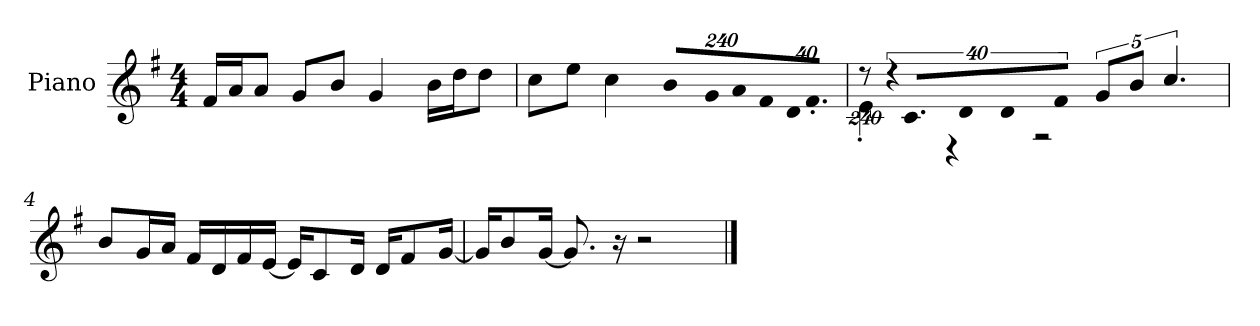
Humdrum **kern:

**kern
*part1
*staff1
*I"Piano
*I'P-no
*clefG2
*k[f#]
*M4/4
*MM90
=1
16f#/LL
16a/J
8a/J
8g/L
8b/J
4g/
16b\LL
16dd\J
8dd\J
=2
8cc\L
8ee\J
4cc\
*Xbrackettup
!LO:N:vis=8
960%137b/L
!LO:N:vis=16
1920%137g/L
!LO:N:vis=16
1920%137a/
!LO:N:vis=16
1920%137f#/
!LO:N:vis=32
640%23d/K
!LO:N:vis=16.
960%103f#'/JJ
=3
*brackettup
!LO:N:vis=16
*^
1920%137r	4e'\
!LO:N:vis=32	!
640%23r	.
!LO:N:vis=16.	!
960%103c/LL	.
!LO:N:vis=16	!
1920%137d/	.
.	4r
!LO:N:vis=16	!
1920%137d/J	.
!LO:N:vis=8	!
960%137f#/J	.
10g/L	2r
10b/J	.
5.cc/	.
*v	*v
!!LO:LB:g=z
=4
8b/L
16g/L
16a/JJ
16f#/LL
16d/
16f#/
[16e/JJ
16e/KL]
8c/
16d/Jk
16d/KL
8f#/
[16g/Jk
=5
16g/KL]
8b/
[16g/Jk
8.g/]
16r
2r
==
*-
